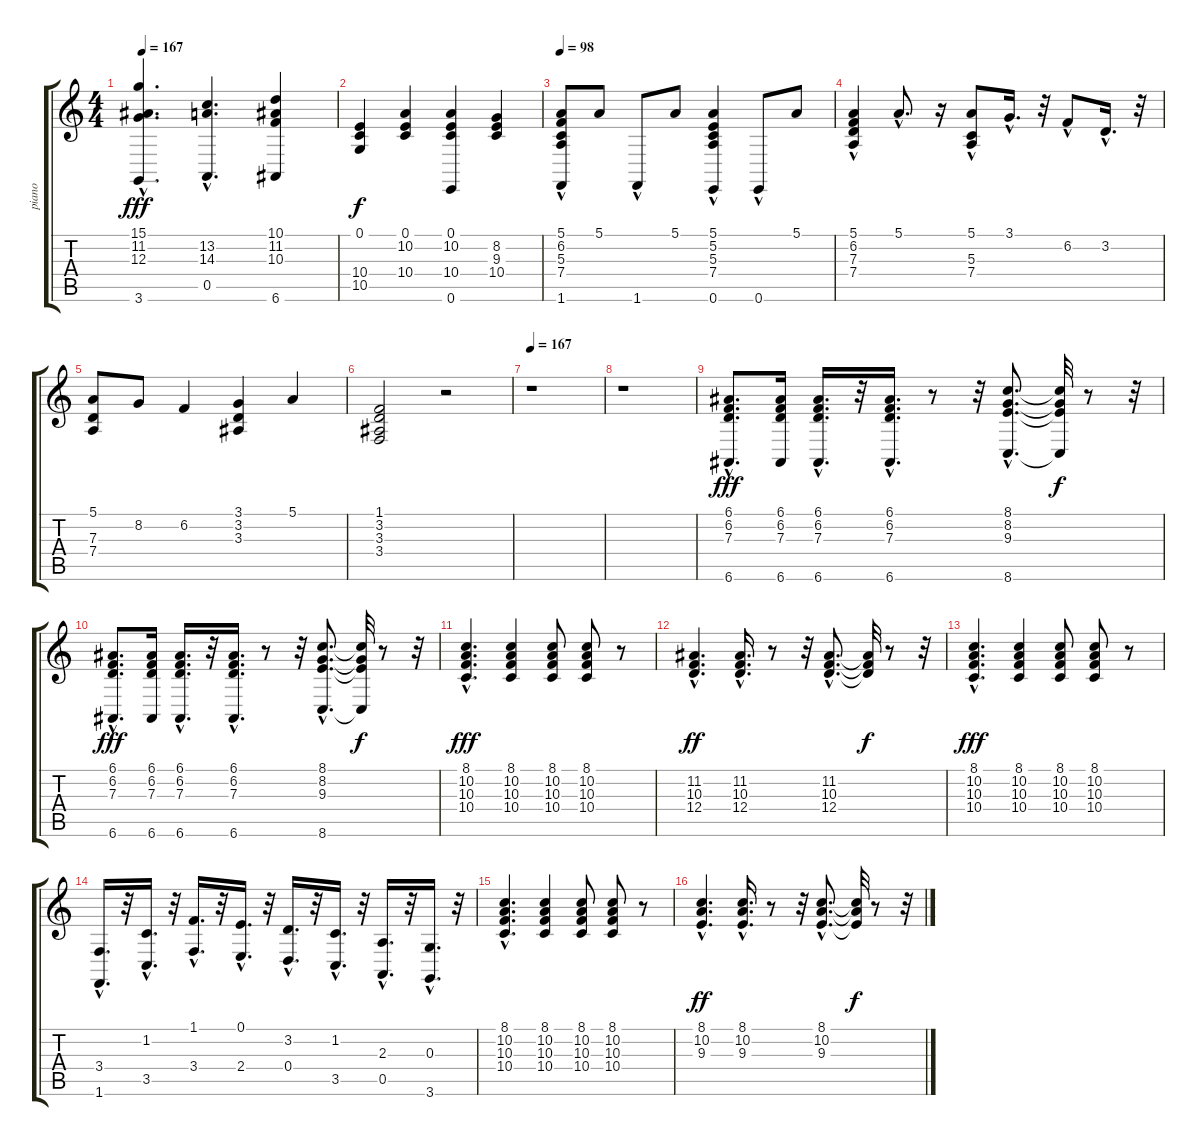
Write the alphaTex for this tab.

\track ("piano" "piano") {instrument brightacousticpiano}
\staff {score tabs}
\tuning (E4 B3 G3 D3 A2 E2) {hide}
\ts (4 4)
\tempo 167
\clef g2
\ks c
(15.1{hac} 11.2{hac} 12.3{hac} 3.6{hac}).4{d dy fff} (13.2{hac} 14.3{hac} 0.5{hac}).4{d} (10.1 11.2 10.3 6.6).4 |
(0.1 10.4 10.5).4{dy f instrument brightacousticpiano} (0.1 10.2 10.4).4 (0.1 10.2 10.4 0.6).4 (8.2 9.3 10.4).4 |
\tempo 98
(5.1 6.2 5.3 7.4 1.6{hac}).8 5.1.8 1.6{hac}.8 5.1.8 (5.1{hac} 5.2 5.3 7.4 0.6{hac}).4 0.6{hac}.8 5.1.8 |
(5.1{hac} 6.2 7.3 7.4).4 5.1{hac}.8{d} r.16 (5.1{hac} 5.3 7.4).8 3.1{hac}.16{d} r.32 6.2{hac}.8 3.2{hac}.16{d} r.32 |
(5.1 7.3 7.4).8 8.2.8 6.2.4 (3.1 3.2 3.3).4 5.1.4 |
(1.1 3.2 3.3 3.4).2 r.2 |
\tempo 167
r.1 |
r.1 |
(6.1{hac} 6.2 7.3 6.6).8{d dy fff} (6.1 6.2 7.3 6.6).16 (6.1{hac} 6.2{hac} 7.3{hac} 6.6{hac}).16{d} r.32 (6.1{hac} 6.2{hac} 7.3{hac} 6.6{hac}).16{d} r.8 r.32 (8.1{hac} 8.2{hac} 9.3{hac} 8.6{hac}).8{d} (8.1{t} 8.2{t} 9.3{t} 8.6{t}).32{dy f} r.8 r.32 |
(6.1{hac} 6.2 7.3 6.6).8{d dy fff} (6.1 6.2 7.3 6.6).16 (6.1{hac} 6.2{hac} 7.3{hac} 6.6{hac}).16{d} r.32 (6.1{hac} 6.2{hac} 7.3{hac} 6.6{hac}).16{d} r.8 r.32 (8.1{hac} 8.2{hac} 9.3{hac} 8.6{hac}).8{d} (8.1{t} 8.2{t} 9.3{t} 8.6{t}).32{dy f} r.8 r.32 |
(8.1{hac} 10.2{hac} 10.3{hac} 10.4{hac}).4{d dy fff} (8.1 10.2 10.3 10.4).4 (8.1 10.2 10.3 10.4).8 (8.1 10.2 10.3 10.4).8 r.8 |
(11.2{hac} 10.3 12.4).4{d dy ff} (11.2{hac} 10.3{hac} 12.4{hac}).16{d} r.8 r.32 (11.2{hac} 10.3{hac} 12.4{hac}).8{d} (11.2{t} 10.3{t} 12.4{t}).32{dy f} r.8 r.32 |
(8.1{hac} 10.2{hac} 10.3{hac} 10.4{hac}).4{d dy fff} (8.1 10.2 10.3 10.4).4 (8.1 10.2 10.3 10.4).8 (8.1 10.2 10.3 10.4).8 r.8 |
(3.4{hac} 1.6{hac}).16{d} r.32 (1.2{hac} 3.5{hac}).16{d} r.32 (1.1{hac} 3.4{hac}).16{d} r.32 (0.1{hac} 2.4{hac}).16{d} r.32 (3.2{hac} 0.4{hac}).16{d} r.32 (1.2{hac} 3.5{hac}).16{d} r.32 (2.3{hac} 0.5{hac}).16{d} r.32 (0.3{hac} 3.6{hac}).16{d} r.32 |
(8.1{hac} 10.2{hac} 10.3{hac} 10.4{hac}).4{d} (8.1 10.2 10.3 10.4).4 (8.1 10.2 10.3 10.4).8 (8.1 10.2 10.3 10.4).8 r.8 |
(8.1{hac} 10.2 9.3).4{d dy ff} (8.1{hac} 10.2{hac} 9.3{hac}).16{d} r.8 r.32 (8.1{hac} 10.2{hac} 9.3{hac}).8{d} (8.1{t} 10.2{t} 9.3{t}).32{dy f} r.8 r.32
